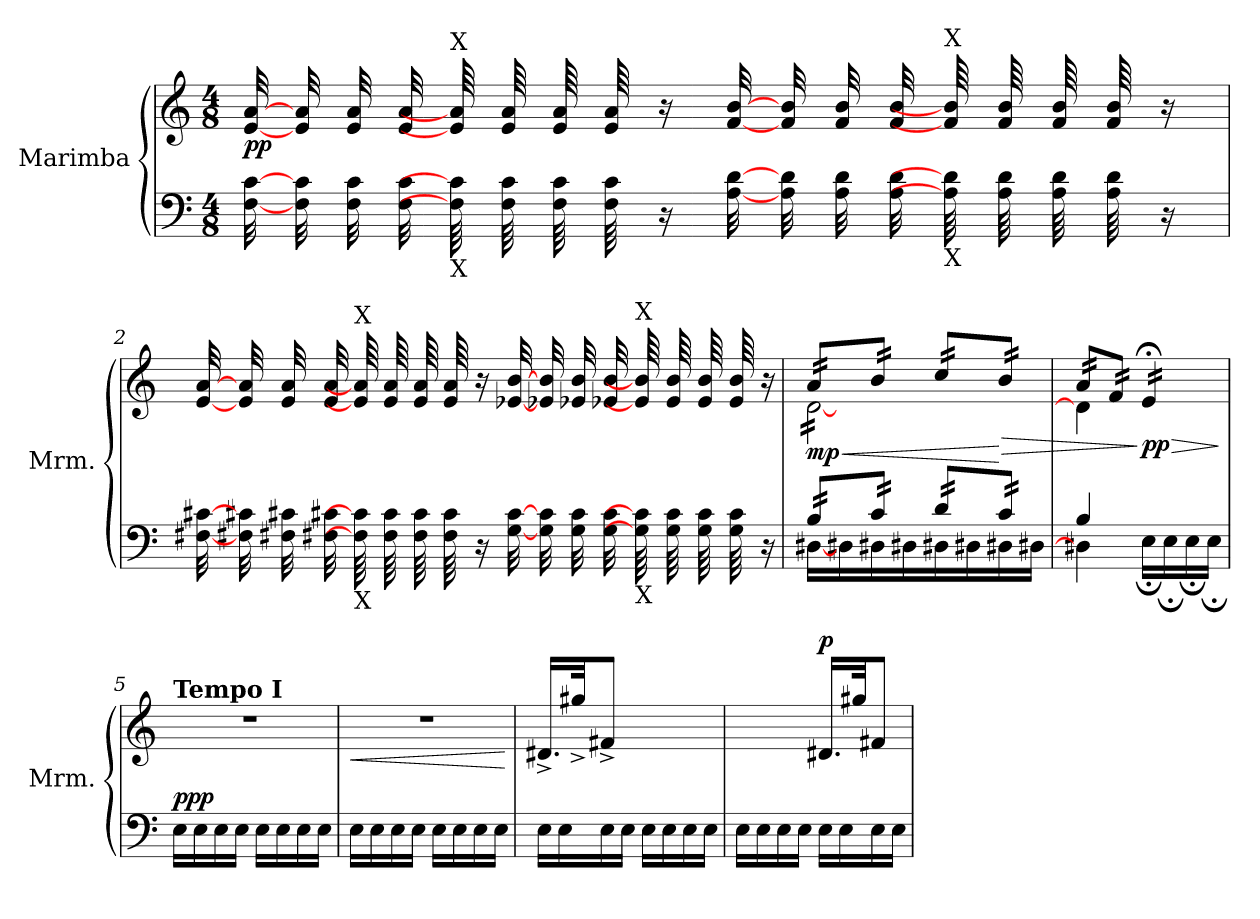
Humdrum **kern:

**kern	**kern	**dynam
*part1	*part1	*part1
*staff2	*staff1	*staff1/2
*I"Marimba	*	*
*I'Mrm.	*	*
*clefF4	*clefG2	*
*k[]	*k[]	*
*M4/8	*M4/8	*
*MM29	*MM29	*
=1	=1	=1
!	!LO:TX:a:B:t=Adagio	!
!	!LO:TX:a:t=X - dämpfen (dead Stroke)	!
!	!	!LO:DY:b
*tremolo	*	*
*	*tremolo	*
[32F\ [32c\	[32e/ [32a/	pp
32F\ 32c\	32e/ 32a/	.
32F\ 32c\	32e/ 32a/	.
32F\ 32c\	32e/ 32a/	.
!	!LO:TX:a:t=X	!
!LO:TX:b:t=X	!	!
64F\] 64c\]	64e/] 64a/]	.
64F\ 64c\	64e/ 64a/	.
64F\ 64c\	64e/ 64a/	.
64F\ 64c\	64e/ 64a/	.
16r	16r	.
[32A\ [32d\	[32f/ [32b/	.
32A\ 32d\	32f/ 32b/	.
32A\ 32d\	32f/ 32b/	.
32A\ 32d\	32f/ 32b/	.
!	!LO:TX:a:t=X	!
!LO:TX:b:t=X	!	!
64A\] 64d\]	64f/] 64b/]	.
64A\ 64d\	64f/ 64b/	.
64A\ 64d\	64f/ 64b/	.
64A\ 64d\	64f/ 64b/	.
16r	16r	.
=2	=2	=2
[32F#X\ [32c#X\	[32e/ [32a/	.
32F#X\ 32c#X\	32e/ 32a/	.
32F#X\ 32c#X\	32e/ 32a/	.
32F#X\ 32c#X\	32e/ 32a/	.
!	!LO:TX:a:t=X	!
!LO:TX:b:t=X	!	!
64F#\] 64c#\]	64e/] 64a/]	.
64F#\ 64c#\	64e/ 64a/	.
64F#\ 64c#\	64e/ 64a/	.
64F#\ 64c#\	64e/ 64a/	.
16r	16r	.
[32G\ [32c#\	[32e-X/ [32b/	.
32G\ 32c#\	32e-X/ 32b/	.
32G\ 32c#\	32e-X/ 32b/	.
32G\ 32c#\	32e-X/ 32b/	.
!	!LO:TX:a:t=X	!
!LO:TX:b:t=X	!	!
64G\] 64c#\]	64e-/] 64b/]	.
64G\ 64c#\	64e-/ 64b/	.
64G\ 64c#\	64e-/ 64b/	.
64G\ 64c#\	64e-/ 64b/	.
16r	16r	.
=3	=3	=3
*^	*	*
!	!	!	!LO:HP:b
*	*	*^	*
!	!	!	!	!LO:DY:n=1:b
32B/LLL	[16D#X\LL	32a/LLL	[16d\LL	< mp
32B/	.	32a/	.	.
32B/	16D#X\	32a/	16d\	.
32B/	.	32a/	.	.
32c/	16D#X\	32b/	16d\	.
32c/	.	32b/	.	.
32c/	16D#X\	32b/	16d\	.
32c/JJJ	.	32b/JJJ	.	.
32d/LLL	16D#X\	32cc/LLL	16d\	.
32d/	.	32cc/	.	.
32d/	16D#X\	32cc/	16d\	.
32d/	.	32cc/	.	.
!	!	!	!	!LO:HP:n=1:b
32c/	16D#X\	32b/	16d\	[ >
32c/	.	32b/	.	.
32c/	16D#X\JJ	32b/	16d\JJ	.
32c/JJJ	.	32b/JJJ	.	.
*Xtremolo	*	*	*	*
=4	=4	=4	=4	=4
4B/	4D#X\]	32a/LLL	4d\]	.
.	.	32a/	.	.
.	.	32a/	.	.
.	.	32a/	.	.
.	.	32f/	.	.
.	.	32f/	.	.
.	.	32f/	.	.
.	.	32f/JJJ	.	.
!	!	!	!	!LO:HP:n=1:b
!	!	!	!	!LO:DY:n=1:b
*tremolo	*	*	*	*
4ryy	16E;\LL	16e;</LL	4ryy	] > pp
.	16E;\	16e;</	.	.
.	16E;\	16e;</	.	.
.	16E;\JJ	16e;</JJ	.	.
*	*	*Xtremolo	*	*
*Xtremolo	*	*	*	*
*v	*v	*	*	*
*	*v	*v	*
.	.	]
!!LO:LB:g=z
=5	=5	=5
!	!LO:TX:a:B:t=Tempo I	!
!	!	!LO:DY:a=2
16E\LL	2r	ppp
16E\	.	.
16E\	.	.
16E\JJ	.	.
16E\LL	.	.
16E\	.	.
16E\	.	.
16E\JJ	.	.
=6	=6	=6
!	!	!LO:HP:b
16E\LL	2r	<
16E\	.	.
16E\	.	.
16E\JJ	.	.
16E\LL	.	.
16E\	.	.
16E\	.	.
16E\JJ	.	.
.	.	[
=7	=7	=7
!	!	!LO:DY:b=2
!	!	!LO:DY:n=1:a
16E\LL	16.d#X^/LL	p f
16E\	.	.
.	32gg#X^/JK	.
16E\	8f#X^/J	.
16E\JJ	.	.
16E\LL	4ryy	.
16E\	.	.
16E\	.	.
16E\JJ	.	.
=8	=8	=8
16E\LL	4ryy	.
16E\	.	.
16E\	.	.
16E\JJ	.	.
!	!	!LO:DY:a
16E\LL	16.d#X/LL	p
16E\	.	.
.	32gg#X/JK	.
16E\	8f#X/J	.
16E\JJ	.	.
=	=	=
*-	*-	*-
